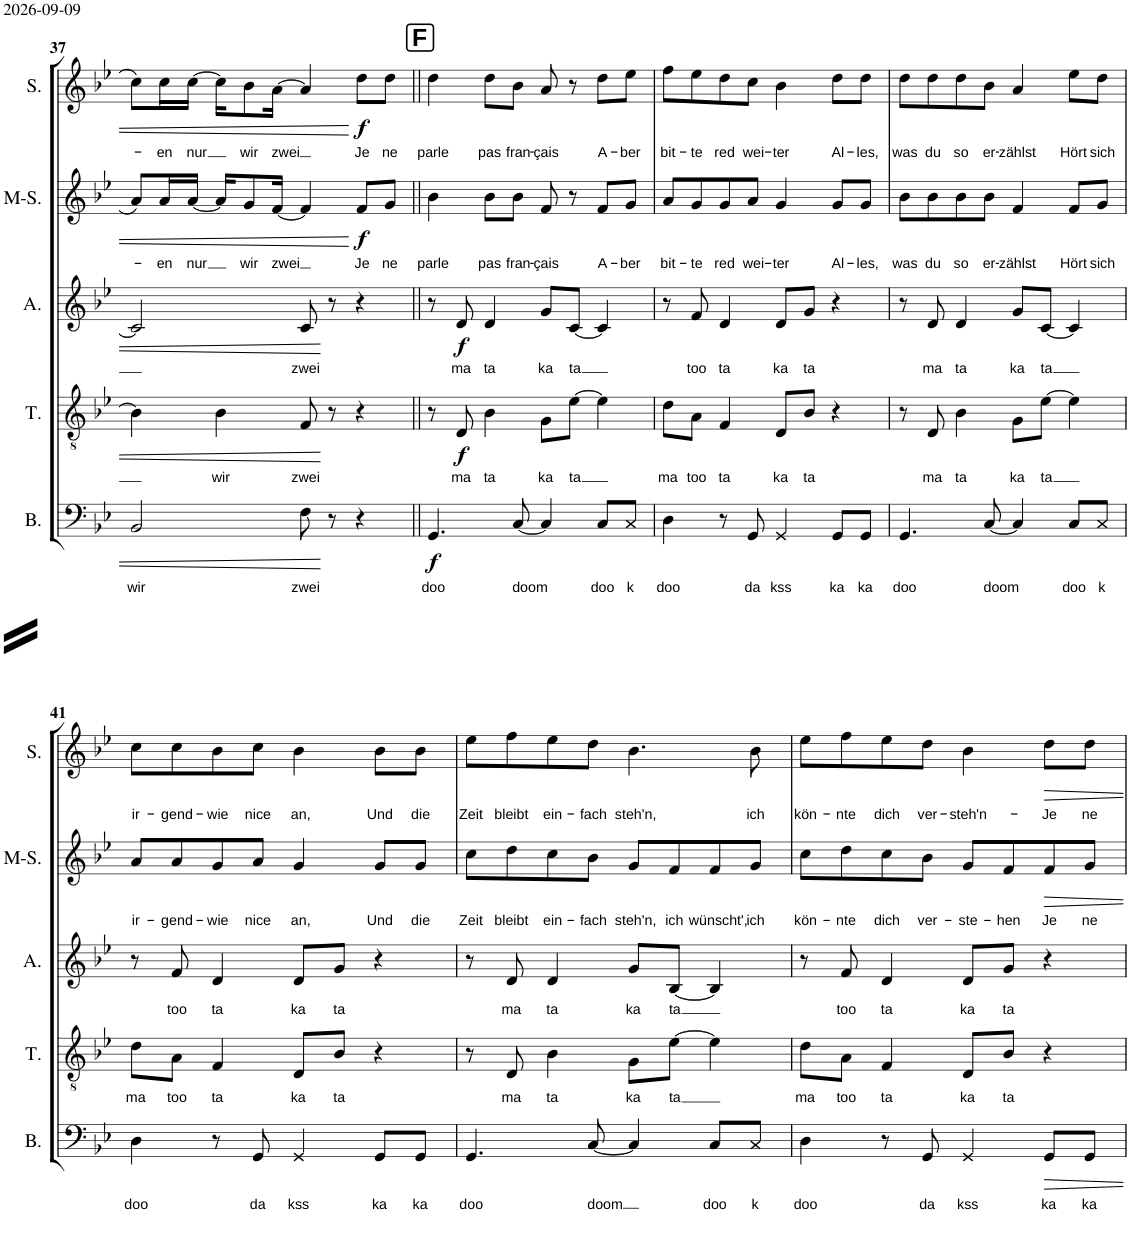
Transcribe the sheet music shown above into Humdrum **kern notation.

**kern	**text	**dynam	**kern	**text	**dynam	**kern	**text	**dynam	**kern	**text	**dynam	**kern	**text	**dynam
*part5	*part5	*part5	*part4	*part4	*part4	*part3	*part3	*part3	*part2	*part2	*part2	*part1	*part1	*part1
*staff5	*staff5	*staff5	*staff4	*staff4	*staff4	*staff3	*staff3	*staff3	*staff2	*staff2	*staff2	*staff1	*staff1	*staff1
*I"Bass	*	*	*I"Tenor	*	*	*I"Alto	*	*	*I"Mezzo-soprano	*	*	*I"Soprano	*	*
*I'B.	*	*	*I'T.	*	*	*I'A.	*	*	*I'M-S.	*	*	*I'S.	*	*
!!LO:PB:g=z
*clefF4	*	*	*clefGv2	*	*	*clefG2	*	*	*clefG2	*	*	*clefG2	*	*
*	*	*	*Trd7c12	*	*	*	*	*	*	*	*	*	*	*
*k[b-e-]	*	*	*k[b-e-]	*	*	*k[b-e-]	*	*	*k[b-e-]	*	*	*k[b-e-]	*	*
*g:	*	*	*g:	*	*	*g:	*	*	*g:	*	*	*g:	*	*
*M4/4	*	*	*M4/4	*	*	*M4/4	*	*	*M4/4	*	*	*M4/4	*	*
=37	=37	=37	=37	=37	=37	=37	=37	=37	=37	=37	=37	=37	=37	=37
!	!LO:LY:b	!	!	!	!	!	!	!	!	!	!	!	!	!
2BB-/	wir	.	4B-\]	.	.	2c/]	.	.	8a/L	.	.	8cc\L	.	.
!	!	!	!	!	!	!	!	!	!	!LO:LY:b	!	!	!LO:LY:b	!
.	.	.	.	.	.	.	.	.	16a/L	-en	.	16cc\L	-en	.
!	!	!	!	!	!	!	!	!	!	!LO:LY:b	!	!	!LO:LY:b	!
.	.	.	.	.	.	.	.	.	[16a/JJ	nur	.	[16cc\JJ	nur	.
!	!	!	!	!LO:LY:b	!	!	!	!	!	!	!	!	!	!
.	.	.	4B-\	wir	.	.	.	.	16a/KL]	.	.	16cc\KL]	.	.
!	!	!	!	!	!	!	!	!	!	!LO:LY:b	!	!	!LO:LY:b	!
.	.	.	.	.	.	.	.	.	8g/	wir	.	8b-\	wir	.
!	!	!	!	!	!	!	!	!	!	!LO:LY:b	!	!	!LO:LY:b	!
.	.	.	.	.	.	.	.	.	[16f/Jk	zwei	.	[16a\Jk	zwei	.
!	!LO:LY:b	!	!	!LO:LY:b	!	!	!LO:LY:b	!	!	!	!	!	!	!
8F\	zwei	.	8F/	zwei	.	8c/	zwei	.	4f/]	.	.	4a/]	.	.
8r	.	.	8r	.	.	8r	.	.	.	.	.	.	.	.
!	!	!	!	!	!	!	!	!	!	!LO:LY:b	!LO:DY:b	!	!LO:LY:b	!LO:DY:b
4r	.	.	4r	.	.	4r	.	.	8f/L	Je	f	8dd\L	Je	f
!	!	!	!	!	!	!	!	!	!	!LO:LY:b	!	!	!LO:LY:b	!
.	.	.	.	.	.	.	.	.	8g/J	ne	.	8dd\J	ne	.
!!LO:REH:place=s1:a:B:cj:fs=15.4267:t=F
=38||	=38||	=38||	=38||	=38||	=38||	=38||	=38||	=38||	=38||	=38||	=38||	=38||	=38||	=38||
!	!LO:LY:b	!LO:DY:b	!	!	!	!	!	!	!	!LO:LY:b	!	!	!LO:LY:b	!
4.GG/	doo	f	8r	.	.	8r	.	.	4b-\	parle	.	4dd\	parle	.
!	!	!	!	!LO:LY:b	!LO:DY:b	!	!LO:LY:b	!LO:DY:b	!	!	!	!	!	!
.	.	.	8D/	ma	f	8d/	ma	f	.	.	.	.	.	.
!	!	!	!	!LO:LY:b	!	!	!LO:LY:b	!	!	!LO:LY:b	!	!	!LO:LY:b	!
.	.	.	4B-\	ta	.	4d/	ta	.	8b-\L	pas	.	8dd\L	pas	.
!	!LO:LY:b	!	!	!	!	!	!	!	!	!LO:LY:b	!	!	!LO:LY:b	!
[8C/	doom	.	.	.	.	.	.	.	8b-\J	fran-	.	8b-\J	fran-	.
!	!	!	!	!LO:LY:b	!	!	!LO:LY:b	!	!	!LO:LY:b	!	!	!LO:LY:b	!
4C/]	.	.	8G\L	ka	.	8g/L	ka	.	8f/	-çais	.	8a/	-çais	.
!	!	!	!	!LO:LY:b	!	!	!LO:LY:b	!	!	!	!	!	!	!
.	.	.	[8e-\J	ta	.	[8c/J	ta	.	8r	.	.	8r	.	.
!	!LO:LY:b	!	!	!	!	!	!	!	!	!LO:LY:b	!	!	!LO:LY:b	!
8C/L	doo	.	4e-\]	.	.	4c/]	.	.	8f/L	A-	.	8dd\L	A-	.
!	!LO:LY:b	!	!	!	!	!	!	!	!	!LO:LY:b	!	!	!LO:LY:b	!
8C/J	k	.	.	.	.	.	.	.	8g/J	-ber	.	8ee-\J	-ber	.
=39	=39	=39	=39	=39	=39	=39	=39	=39	=39	=39	=39	=39	=39	=39
!	!LO:LY:b	!	!	!LO:LY:b	!	!	!	!	!	!LO:LY:b	!	!	!LO:LY:b	!
4D\	doo	.	8d\L	ma	.	8r	.	.	8a/L	bit-	.	8ff\L	bit-	.
!	!	!	!	!LO:LY:b	!	!	!LO:LY:b	!	!	!LO:LY:b	!	!	!LO:LY:b	!
.	.	.	8A\J	too	.	8f/	too	.	8g/	-te	.	8ee-\	-te	.
!	!	!	!	!LO:LY:b	!	!	!LO:LY:b	!	!	!LO:LY:b	!	!	!LO:LY:b	!
8r	.	.	4F/	ta	.	4d/	ta	.	8g/	red	.	8dd\	red	.
!	!LO:LY:b	!	!	!	!	!	!	!	!	!LO:LY:b	!	!	!LO:LY:b	!
8GG/	da	.	.	.	.	.	.	.	8a/J	wei-	.	8cc\J	wei-	.
!	!LO:LY:b	!	!	!LO:LY:b	!	!	!LO:LY:b	!	!	!LO:LY:b	!	!	!LO:LY:b	!
4GG/	kss	.	8D/L	ka	.	8d/L	ka	.	4g/	-ter	.	4b-\	-ter	.
!	!	!	!	!LO:LY:b	!	!	!LO:LY:b	!	!	!	!	!	!	!
.	.	.	8B-/J	ta	.	8g/J	ta	.	.	.	.	.	.	.
!	!LO:LY:b	!	!	!	!	!	!	!	!	!LO:LY:b	!	!	!LO:LY:b	!
8GG/L	ka	.	4r	.	.	4r	.	.	8g/L	Al-	.	8dd\L	Al-	.
!	!LO:LY:b	!	!	!	!	!	!	!	!	!LO:LY:b	!	!	!LO:LY:b	!
8GG/J	ka	.	.	.	.	.	.	.	8g/J	-les,	.	8dd\J	-les,	.
=40	=40	=40	=40	=40	=40	=40	=40	=40	=40	=40	=40	=40	=40	=40
!	!LO:LY:b	!	!	!	!	!	!	!	!	!LO:LY:b	!	!	!LO:LY:b	!
4.GG/	doo	.	8r	.	.	8r	.	.	8b-\L	was	.	8dd\L	was	.
!	!	!	!	!LO:LY:b	!	!	!LO:LY:b	!	!	!LO:LY:b	!	!	!LO:LY:b	!
.	.	.	8D/	ma	.	8d/	ma	.	8b-\	du	.	8dd\	du	.
!	!	!	!	!LO:LY:b	!	!	!LO:LY:b	!	!	!LO:LY:b	!	!	!LO:LY:b	!
.	.	.	4B-\	ta	.	4d/	ta	.	8b-\	so	.	8dd\	so	.
!	!LO:LY:b	!	!	!	!	!	!	!	!	!LO:LY:b	!	!	!LO:LY:b	!
[8C/	doom	.	.	.	.	.	.	.	8b-\J	er-	.	8b-\J	er-	.
!	!	!	!	!LO:LY:b	!	!	!LO:LY:b	!	!	!LO:LY:b	!	!	!LO:LY:b	!
4C/]	.	.	8G\L	ka	.	8g/L	ka	.	4f/	-zählst	.	4a/	-zählst	.
!	!	!	!	!LO:LY:b	!	!	!LO:LY:b	!	!	!	!	!	!	!
.	.	.	[8e-\J	ta	.	[8c/J	ta	.	.	.	.	.	.	.
!	!LO:LY:b	!	!	!	!	!	!	!	!	!LO:LY:b	!	!	!LO:LY:b	!
8C/L	doo	.	4e-\]	.	.	4c/]	.	.	8f/L	Hört	.	8ee-\L	Hört	.
!	!LO:LY:b	!	!	!	!	!	!	!	!	!LO:LY:b	!	!	!LO:LY:b	!
8C/J	k	.	.	.	.	.	.	.	8g/J	sich	.	8dd\J	sich	.
!!LO:LB:g=z
=41	=41	=41	=41	=41	=41	=41	=41	=41	=41	=41	=41	=41	=41	=41
!	!LO:LY:b	!	!	!LO:LY:b	!	!	!	!	!	!LO:LY:b	!	!	!LO:LY:b	!
4D\	doo	.	8d\L	ma	.	8r	.	.	8a/L	ir-	.	8cc\L	ir-	.
!	!	!	!	!LO:LY:b	!	!	!LO:LY:b	!	!	!LO:LY:b	!	!	!LO:LY:b	!
.	.	.	8A\J	too	.	8f/	too	.	8a/	-gend-	.	8cc\	-gend-	.
!	!	!	!	!LO:LY:b	!	!	!LO:LY:b	!	!	!LO:LY:b	!	!	!LO:LY:b	!
8r	.	.	4F/	ta	.	4d/	ta	.	8g/	-wie	.	8b-\	-wie	.
!	!LO:LY:b	!	!	!	!	!	!	!	!	!LO:LY:b	!	!	!LO:LY:b	!
8GG/	da	.	.	.	.	.	.	.	8a/J	nice	.	8cc\J	nice	.
!	!LO:LY:b	!	!	!LO:LY:b	!	!	!LO:LY:b	!	!	!LO:LY:b	!	!	!LO:LY:b	!
4GG/	kss	.	8D/L	ka	.	8d/L	ka	.	4g/	an,	.	4b-\	an,	.
!	!	!	!	!LO:LY:b	!	!	!LO:LY:b	!	!	!	!	!	!	!
.	.	.	8B-/J	ta	.	8g/J	ta	.	.	.	.	.	.	.
!	!LO:LY:b	!	!	!	!	!	!	!	!	!LO:LY:b	!	!	!LO:LY:b	!
8GG/L	ka	.	4r	.	.	4r	.	.	8g/L	Und	.	8b-\L	Und	.
!	!LO:LY:b	!	!	!	!	!	!	!	!	!LO:LY:b	!	!	!LO:LY:b	!
8GG/J	ka	.	.	.	.	.	.	.	8g/J	die	.	8b-\J	die	.
=42	=42	=42	=42	=42	=42	=42	=42	=42	=42	=42	=42	=42	=42	=42
!	!LO:LY:b	!	!	!	!	!	!	!	!	!LO:LY:b	!	!	!LO:LY:b	!
4.GG/	doo	.	8r	.	.	8r	.	.	8cc\L	Zeit	.	8ee-\L	Zeit	.
!	!	!	!	!LO:LY:b	!	!	!LO:LY:b	!	!	!LO:LY:b	!	!	!LO:LY:b	!
.	.	.	8D/	ma	.	8d/	ma	.	8dd\	bleibt	.	8ff\	bleibt	.
!	!	!	!	!LO:LY:b	!	!	!LO:LY:b	!	!	!LO:LY:b	!	!	!LO:LY:b	!
.	.	.	4B-\	ta	.	4d/	ta	.	8cc\	ein-	.	8ee-\	ein-	.
!	!LO:LY:b	!	!	!	!	!	!	!	!	!LO:LY:b	!	!	!LO:LY:b	!
[8C/	doom	.	.	.	.	.	.	.	8b-\J	-fach	.	8dd\J	-fach	.
!	!	!	!	!LO:LY:b	!	!	!LO:LY:b	!	!	!LO:LY:b	!	!	!LO:LY:b	!
4C/]	.	.	8G\L	ka	.	8g/L	ka	.	8g/L	steh'n,	.	4.b-\	steh'n,	.
!	!	!	!	!LO:LY:b	!	!	!LO:LY:b	!	!	!LO:LY:b	!	!	!	!
.	.	.	[8e-\J	ta	.	[8B-/J	ta	.	8f/	ich	.	.	.	.
!	!LO:LY:b	!	!	!	!	!	!	!	!	!LO:LY:b	!	!	!	!
8C/L	doo	.	4e-\]	.	.	4B-/]	.	.	8f/	wünscht',	.	.	.	.
!	!LO:LY:b	!	!	!	!	!	!	!	!	!LO:LY:b	!	!	!LO:LY:b	!
8C/J	k	.	.	.	.	.	.	.	8g/J	ich	.	8b-\	ich	.
=43	=43	=43	=43	=43	=43	=43	=43	=43	=43	=43	=43	=43	=43	=43
!	!LO:LY:b	!	!	!LO:LY:b	!	!	!	!	!	!LO:LY:b	!	!	!LO:LY:b	!
4D\	doo	.	8d\L	ma	.	8r	.	.	8cc\L	kön-	.	8ee-\L	kön-	.
!	!	!	!	!LO:LY:b	!	!	!LO:LY:b	!	!	!LO:LY:b	!	!	!LO:LY:b	!
.	.	.	8A\J	too	.	8f/	too	.	8dd\	-nte	.	8ff\	-nte	.
!	!	!	!	!LO:LY:b	!	!	!LO:LY:b	!	!	!LO:LY:b	!	!	!LO:LY:b	!
8r	.	.	4F/	ta	.	4d/	ta	.	8cc\	dich	.	8ee-\	dich	.
!	!LO:LY:b	!	!	!	!	!	!	!	!	!LO:LY:b	!	!	!LO:LY:b	!
8GG/	da	.	.	.	.	.	.	.	8b-\J	ver-	.	8dd\J	ver-	.
!	!LO:LY:b	!	!	!LO:LY:b	!	!	!LO:LY:b	!	!	!LO:LY:b	!	!	!LO:LY:b	!
4GG/	kss	.	8D/L	ka	.	8d/L	ka	.	8g/L	-ste-	.	4b-\	-steh'n-	.
!	!	!	!	!LO:LY:b	!	!	!LO:LY:b	!	!	!LO:LY:b	!	!	!	!
.	.	.	8B-/J	ta	.	8g/J	ta	.	8f/	-hen	.	.	.	.
!	!LO:LY:b	!	!	!	!	!	!	!	!	!LO:LY:b	!	!	!LO:LY:b	!
8GG/L	ka	.	4r	.	.	4r	.	.	8f/	Je	.	8dd\L	-Je	.
!	!LO:LY:b	!	!	!	!	!	!	!	!	!LO:LY:b	!	!	!LO:LY:b	!
8GG/J	ka	.	.	.	.	.	.	.	8g/J	ne	.	8dd\J	ne	.
=	=	=	=	=	=	=	=	=	=	=	=	=	=	=
*-	*-	*-	*-	*-	*-	*-	*-	*-	*-	*-	*-	*-	*-	*-
